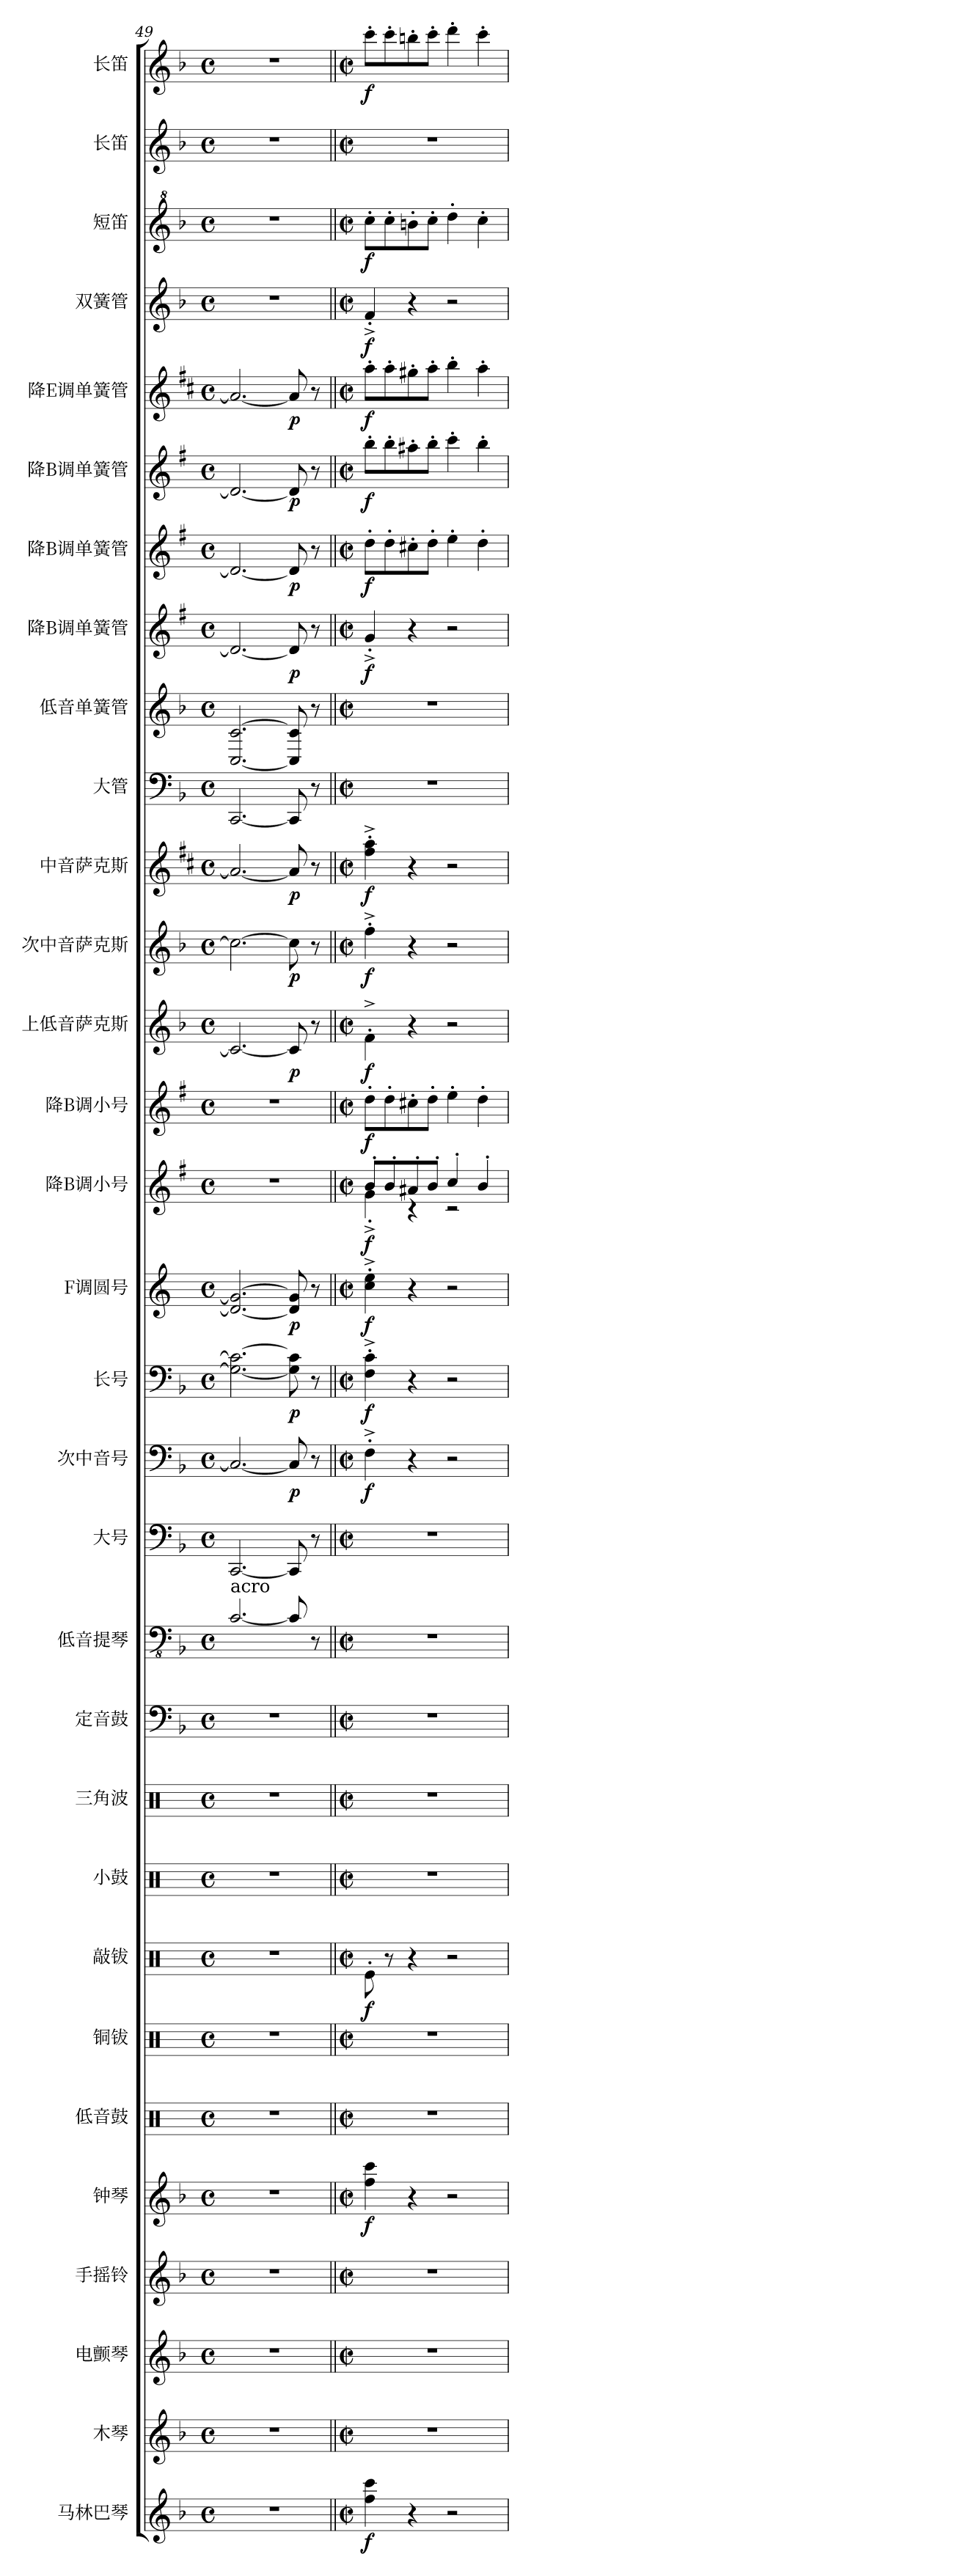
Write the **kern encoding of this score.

**kern	**dynam	**kern	**kern	**kern	**kern	**dynam	**kern	**kern	**kern	**dynam	**kern	**kern	**kern	**kern	**dynam	**kern	**dynam	**kern	**dynam	**kern	**dynam	**kern	**dynam	**kern	**dynam	**kern	**dynam	**kern	**dynam	**kern	**dynam	**kern	**dynam	**kern	**dynam	**kern	**dynam	**kern	**dynam	**kern	**dynam	**kern	**dynam	**kern	**dynam	**kern	**dynam	**kern	**dynam	**kern	**kern	**dynam
*part31	*part31	*part30	*part29	*part28	*part27	*part27	*part26	*part25	*part24	*part24	*part23	*part22	*part21	*part20	*part20	*part19	*part19	*part18	*part18	*part17	*part17	*part16	*part16	*part15	*part15	*part14	*part14	*part13	*part13	*part12	*part12	*part11	*part11	*part10	*part10	*part9	*part9	*part8	*part8	*part7	*part7	*part6	*part6	*part5	*part5	*part4	*part4	*part3	*part3	*part2	*part1	*part1
*staff31	*staff31	*staff30	*staff29	*staff28	*staff27	*staff27	*staff26	*staff25	*staff24	*staff24	*staff23	*staff22	*staff21	*staff20	*staff20	*staff19	*staff19	*staff18	*staff18	*staff17	*staff17	*staff16	*staff16	*staff15	*staff15	*staff14	*staff14	*staff13	*staff13	*staff12	*staff12	*staff11	*staff11	*staff10	*staff10	*staff9	*staff9	*staff8	*staff8	*staff7	*staff7	*staff6	*staff6	*staff5	*staff5	*staff4	*staff4	*staff3	*staff3	*staff2	*staff1	*staff1
*I"马林巴琴	*	*I"木琴	*I"电颤琴	*I"手摇铃	*I"钟琴	*	*I"低音鼓	*I"铜钹	*I"敲钹	*	*I"小鼓	*I"三角波	*I"定音鼓	*I"低音提琴	*	*I"大号	*	*I"次中音号	*	*I"长号	*	*I"F调圆号	*	*I"降B调小号	*	*I"降B调小号	*	*I"上低音萨克斯	*	*I"次中音萨克斯	*	*I"中音萨克斯	*	*I"大管	*	*I"低音单簧管	*	*I"降B调单簧管	*	*I"降B调单簧管	*	*I"降B调单簧管	*	*I"降E调单簧管	*	*I"双簧管	*	*I"短笛	*	*I"长笛	*I"长笛	*
*clefG2	*	*clefG2	*clefG2	*clefG2	*clefG2	*	*clefX	*clefX	*clefX	*	*clefX	*clefX	*clefF4	*clefFv4	*	*clefF4	*	*clefF4	*	*clefF4	*	*clefG2	*	*clefG2	*	*clefG2	*	*clefG2	*	*clefG2	*	*clefG2	*	*clefF4	*	*clefG2	*	*clefG2	*	*clefG2	*	*clefG2	*	*clefG2	*	*clefG2	*	*clefG^2	*	*clefG2	*clefG2	*
*	*	*ITrd-7c-12	*	*	*ITrd-14c-24	*	*	*	*	*	*	*	*	*ITrd7c12	*	*	*	*	*	*	*	*ITrd4c7	*	*ITrd1c2	*	*ITrd1c2	*	*ITrd12c21	*	*ITrd8c14	*	*ITrd5c9	*	*	*	*ITrd8c14	*	*ITrd1c2	*	*ITrd1c2	*	*ITrd1c2	*	*ITrd-2c-3	*	*	*	*ITrd-7c-12	*	*	*	*
*k[b-]	*	*k[b-]	*k[b-]	*k[b-]	*k[b-]	*	*k[]	*k[]	*k[]	*	*k[]	*k[]	*k[b-]	*k[b-]	*	*k[b-]	*	*k[b-]	*	*k[b-]	*	*k[b-]	*	*k[b-]	*	*k[b-]	*	*k[b-]	*	*k[b-]	*	*k[b-]	*	*k[b-]	*	*k[b-]	*	*k[b-]	*	*k[b-]	*	*k[b-]	*	*k[b-]	*	*k[b-]	*	*k[b-]	*	*k[b-]	*k[b-]	*
*M4/4	*	*M4/4	*M4/4	*M4/4	*M4/4	*	*M4/4	*M4/4	*M4/4	*	*M4/4	*M4/4	*M4/4	*M4/4	*	*M4/4	*	*M4/4	*	*M4/4	*	*M4/4	*	*M4/4	*	*M4/4	*	*M4/4	*	*M4/4	*	*M4/4	*	*M4/4	*	*M4/4	*	*M4/4	*	*M4/4	*	*M4/4	*	*M4/4	*	*M4/4	*	*M4/4	*	*M4/4	*M4/4	*
*met(c)	*	*met(c)	*met(c)	*met(c)	*met(c)	*	*met(c)	*met(c)	*met(c)	*	*met(c)	*met(c)	*met(c)	*met(c)	*	*met(c)	*	*met(c)	*	*met(c)	*	*met(c)	*	*met(c)	*	*met(c)	*	*met(c)	*	*met(c)	*	*met(c)	*	*met(c)	*	*met(c)	*	*met(c)	*	*met(c)	*	*met(c)	*	*met(c)	*	*met(c)	*	*met(c)	*	*met(c)	*met(c)	*
=49	=49	=49	=49	=49	=49	=49	=49	=49	=49	=49	=49	=49	=49	=49	=49	=49	=49	=49	=49	=49	=49	=49	=49	=49	=49	=49	=49	=49	=49	=49	=49	=49	=49	=49	=49	=49	=49	=49	=49	=49	=49	=49	=49	=49	=49	=49	=49	=49	=49	=49	=49	=49
!	!	!	!	!	!	!	!	!	!	!	!	!	!	!LO:TX:a:t=acro	!	!	!	!	!	!	!	!	!	!	!	!	!	!	!	!	!	!	!	!	!	!	!	!	!	!	!	!	!	!	!	!	!	!	!	!	!	!
!	!	!	!	!	!	!	!	!	!	!	!	!	!	!	!LO:DY:b	!	!	!	!	!	!	!	!	!	!	!	!	!	!	!	!	!	!	!	!	!	!	!	!	!	!	!	!	!	!	!	!	!	!	!	!	!
!	!	!	!	!	!	!	!	!	!	!	!	!	!	!	!LO:DY:n=1:b	!	!LO:DY:b	!	!	!	!	!	!	!	!	!	!	!	!	!	!	!	!	!	!	!	!	!	!	!	!	!	!	!	!	!	!	!	!	!	!	!
!	!	!	!	!	!	!	!	!	!	!	!	!	!	!	!	!	!LO:DY:n=1:b	!	!	!	!	!	!	!	!	!	!	!	!	!	!	!	!	!	!LO:DY:b	!	!	!	!	!	!	!	!	!	!	!	!	!	!	!	!	!
!	!	!	!	!	!	!	!	!	!	!	!	!	!	!	!	!	!	!	!	!	!	!	!	!	!	!	!	!	!	!	!	!	!	!	!LO:DY:n=1:b	!	!LO:DY:b	!	!	!	!	!	!	!	!	!	!	!	!	!	!	!
!	!	!	!	!	!	!	!	!	!	!	!	!	!	!	!	!	!	!	!	!	!	!	!	!	!	!	!	!	!	!	!	!	!	!	!	!	!LO:DY:n=1:b	!	!	!	!	!	!	!	!	!	!	!	!	!	!	!
1r	.	1r	1r	1r	1r	.	1r	1r	1r	.	1r	1r	1r	[2.CC/	p mf	[2.CC/	p mf	2.C/_	.	2.G\_ 2.c\_	.	2.G/_ 2.c/_	.	1r	.	1r	.	2.C/_	.	2.c\_	.	2.c/_	.	[2.CC/	p mf	[2.CC/ [2.C/	p mf	2.c/_	.	2.c/_	.	2.c/_	.	2.cc/_	.	1r	.	1r	.	1r	1r	.
!	!	!	!	!	!	!	!	!	!	!	!	!	!	!	!	!	!	!	!LO:DY:b	!	!LO:DY:b	!	!LO:DY:b	!	!	!	!	!	!LO:DY:b	!	!LO:DY:b	!	!LO:DY:b	!	!	!	!	!	!LO:DY:b	!	!LO:DY:b	!	!LO:DY:b	!	!LO:DY:b	!	!	!	!	!	!	!
.	.	.	.	.	.	.	.	.	.	.	.	.	.	8CC/]	.	8CC/]	.	8C/]	p	8G\] 8c\]	p	8G/] 8c/]	p	.	.	.	.	8C/]	p	8c\]	p	8c/]	p	8CC/]	.	8CC/] 8C/]	.	8c/]	p	8c/]	p	8c/]	p	8cc/]	p	.	.	.	.	.	.	.
.	.	.	.	.	.	.	.	.	.	.	.	.	.	8r	.	8r	.	8r	.	8r	.	8r	.	.	.	.	.	8r	.	8r	.	8r	.	8r	.	8r	.	8r	.	8r	.	8r	.	8r	.	.	.	.	.	.	.	.
=50||	=50||	=50||	=50||	=50||	=50||	=50||	=50||	=50||	=50||	=50||	=50||	=50||	=50||	=50||	=50||	=50||	=50||	=50||	=50||	=50||	=50||	=50||	=50||	=50||	=50||	=50||	=50||	=50||	=50||	=50||	=50||	=50||	=50||	=50||	=50||	=50||	=50||	=50||	=50||	=50||	=50||	=50||	=50||	=50||	=50||	=50||	=50||	=50||	=50||	=50||	=50||	=50||
!!LO:REH:place=s1:a:B:fs=14:t=D
*M2/2	*	*M2/2	*M2/2	*M2/2	*M2/2	*	*M2/2	*M2/2	*M2/2	*	*M2/2	*M2/2	*M2/2	*M2/2	*	*M2/2	*	*M2/2	*	*M2/2	*	*M2/2	*	*M2/2	*	*M2/2	*	*M2/2	*	*M2/2	*	*M2/2	*	*M2/2	*	*M2/2	*	*M2/2	*	*M2/2	*	*M2/2	*	*M2/2	*	*M2/2	*	*M2/2	*	*M2/2	*M2/2	*
*met(c|)	*	*met(c|)	*met(c|)	*met(c|)	*met(c|)	*	*met(c|)	*met(c|)	*met(c|)	*	*met(c|)	*met(c|)	*met(c|)	*met(c|)	*	*met(c|)	*	*met(c|)	*	*met(c|)	*	*met(c|)	*	*met(c|)	*	*met(c|)	*	*met(c|)	*	*met(c|)	*	*met(c|)	*	*met(c|)	*	*met(c|)	*	*met(c|)	*	*met(c|)	*	*met(c|)	*	*met(c|)	*	*met(c|)	*	*met(c|)	*	*met(c|)	*met(c|)	*
*	*	*	*	*	*	*	*	*	*	*	*	*	*	*	*	*	*	*	*	*	*	*	*	*	*	*	*	*	*	*	*	*	*	*	*	*	*	*	*	*	*	*	*	*	*	*	*	*	*	*	*MM176	*
*	*	*	*	*	*	*	*	*	*	*	*	*	*	*	*	*	*	*	*	*	*	*	*	*^	*	*	*	*	*	*	*	*	*	*	*	*	*	*	*	*	*	*	*	*	*	*	*	*	*	*	*	*
!	!LO:DY:b	!	!	!	!	!LO:DY:b	!	!	!	!LO:DY:b	!	!	!	!	!	!	!	!	!LO:DY:b	!	!LO:DY:b	!	!LO:DY:b	!	!	!LO:DY:b	!	!LO:DY:b	!	!LO:DY:b	!	!LO:DY:b	!	!LO:DY:b	!	!	!	!	!	!LO:DY:b	!	!LO:DY:b	!	!LO:DY:b	!	!LO:DY:b	!	!LO:DY:b	!	!LO:DY:b	!	!	!LO:DY:b
4ff\ 4ccc\	f	1r	1r	1r	4ffff\ 4ccccc\	f	1r	1r	8Re'\	f	1r	1r	1r	1r	.	1r	.	4F^'\	f	4F\^' 4c\^'	f	4f\^' 4a\^'	f	8a'/L	4f^'\	f	8cc'\L	f	4F^'\	f	4f^'\	f	4a\^' 4cc\^'	f	1r	.	1r	.	4f^'/	f	8cc'\L	f	8aa'\L	f	8ccc'\L	f	4f^'/	f	8cccc'\L	f	1r	8ccc'\L	f
.	.	.	.	.	.	.	.	.	8r	.	.	.	.	.	.	.	.	.	.	.	.	.	.	8a'/	.	.	8cc'\	.	.	.	.	.	.	.	.	.	.	.	.	.	8cc'\	.	8aa'\	.	8ccc'\	.	.	.	8cccc'\	.	.	8ccc'\	.
4r	.	.	.	.	4r	.	.	.	4r	.	.	.	.	.	.	.	.	4r	.	4r	.	4r	.	8g#X'/	4r	.	8bn'\	.	4r	.	4r	.	4r	.	.	.	.	.	4r	.	8bn'\	.	8gg#X'\	.	8bbn'\	.	4r	.	8bbbn'\	.	.	8bbn'\	.
.	.	.	.	.	.	.	.	.	.	.	.	.	.	.	.	.	.	.	.	.	.	.	.	8a'/J	.	.	8cc'\J	.	.	.	.	.	.	.	.	.	.	.	.	.	8cc'\J	.	8aa'\J	.	8ccc'\J	.	.	.	8cccc'\J	.	.	8ccc'\J	.
2r	.	.	.	.	2r	.	.	.	2r	.	.	.	.	.	.	.	.	2r	.	2r	.	2r	.	4b-'/	2r	.	4dd'\	.	2r	.	2r	.	2r	.	.	.	.	.	2r	.	4dd'\	.	4bb-'\	.	4ddd'\	.	2r	.	4dddd'\	.	.	4ddd'\	.
.	.	.	.	.	.	.	.	.	.	.	.	.	.	.	.	.	.	.	.	.	.	.	.	4a'/	.	.	4cc'\	.	.	.	.	.	.	.	.	.	.	.	.	.	4cc'\	.	4aa'\	.	4ccc'\	.	.	.	4cccc'\	.	.	4ccc'\	.
*	*	*	*	*	*	*	*	*	*	*	*	*	*	*	*	*	*	*	*	*	*	*	*	*v	*v	*	*	*	*	*	*	*	*	*	*	*	*	*	*	*	*	*	*	*	*	*	*	*	*	*	*	*	*
=	=	=	=	=	=	=	=	=	=	=	=	=	=	=	=	=	=	=	=	=	=	=	=	=	=	=	=	=	=	=	=	=	=	=	=	=	=	=	=	=	=	=	=	=	=	=	=	=	=	=	=	=
*-	*-	*-	*-	*-	*-	*-	*-	*-	*-	*-	*-	*-	*-	*-	*-	*-	*-	*-	*-	*-	*-	*-	*-	*-	*-	*-	*-	*-	*-	*-	*-	*-	*-	*-	*-	*-	*-	*-	*-	*-	*-	*-	*-	*-	*-	*-	*-	*-	*-	*-	*-	*-
